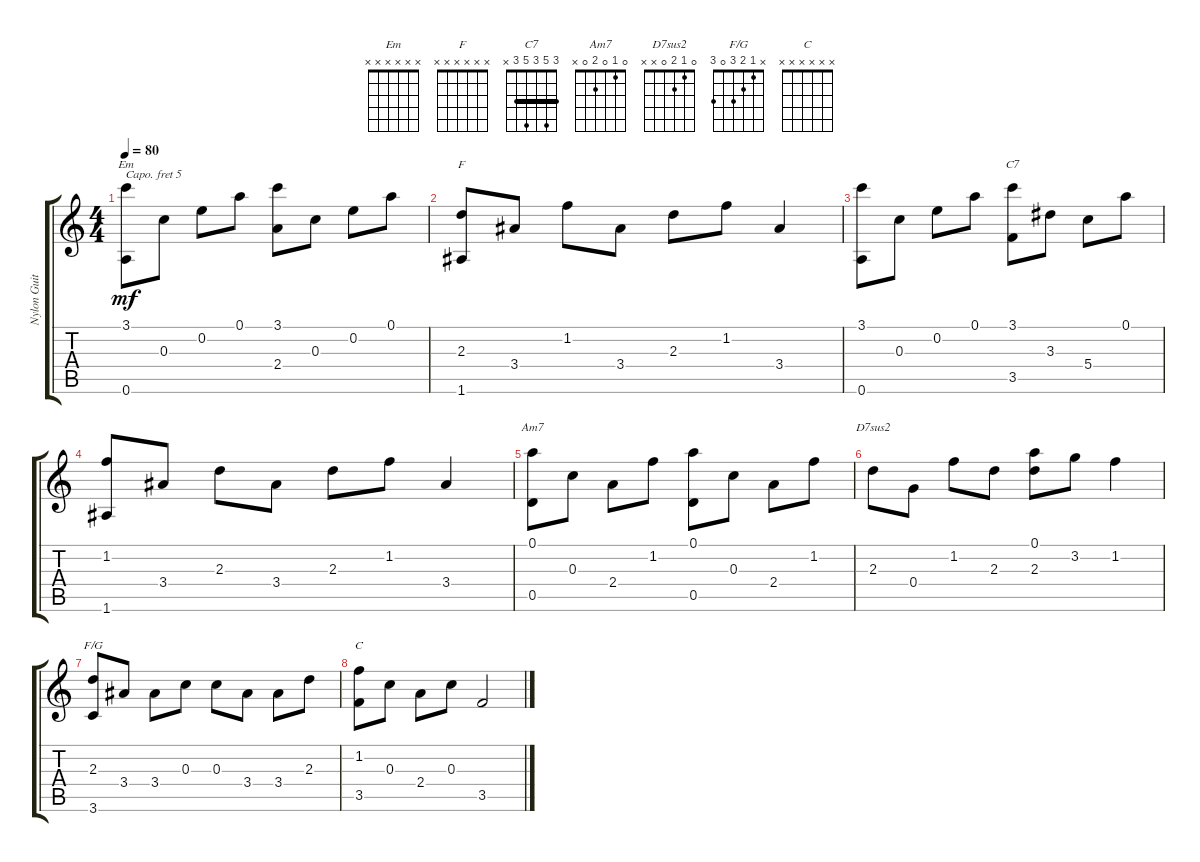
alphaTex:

\track ("Nylon Guitar" "Nylon Guit") {instrument acousticguitarnylon}
\staff {score tabs}
\capo 5
\tuning (E4 B3 G3 D3 A2 E2) {hide}
\chord ("Em" x x x x x x)
\chord ("F" x x x x x x)
\chord ("C7" 3 5 3 5 3 x) {barre 3}
\chord ("Am7" 0 1 0 2 0 x)
\chord ("D7sus2" 0 1 2 0 x x)
\chord ("F/G" x 1 2 3 0 3)
\chord ("C" x x x x x x)
\ts (4 4)
\tempo 80
\clef g2
\ks c
(3.1 0.6).8{ch "Em" dy mf} 0.3.8 0.2.8 0.1.8 (3.1 2.4).8 0.3.8 0.2.8 0.1.8 |
(2.3 1.6).8{ch "F"} 3.4.8 1.2.8 3.4.8 2.3.8 1.2.8 3.4.4 |
(3.1 0.6).8 0.3.8 0.2.8 0.1.8 (3.1 3.5).8{ch "C7"} 3.3.8 5.4.8 0.1.8 |
(1.2 1.6).8 3.4.8 2.3.8 3.4.8 2.3.8 1.2.8 3.4.4 |
(0.1 0.5).8{ch "Am7"} 0.3.8 2.4.8 1.2.8 (0.1 0.5).8 0.3.8 2.4.8 1.2.8 |
2.3.8{ch "D7sus2"} 0.4.8 1.2.8 2.3.8 (0.1 2.3).8 3.2.8 1.2.4 |
(2.3 3.6).8{ch "F/G"} 3.4.8 3.4.8 0.3.8 0.3.8 3.4.8 3.4.8 2.3.8 |
(1.2 3.5).8{ch "C"} 0.3.8 2.4.8 0.3.8 3.5.2
